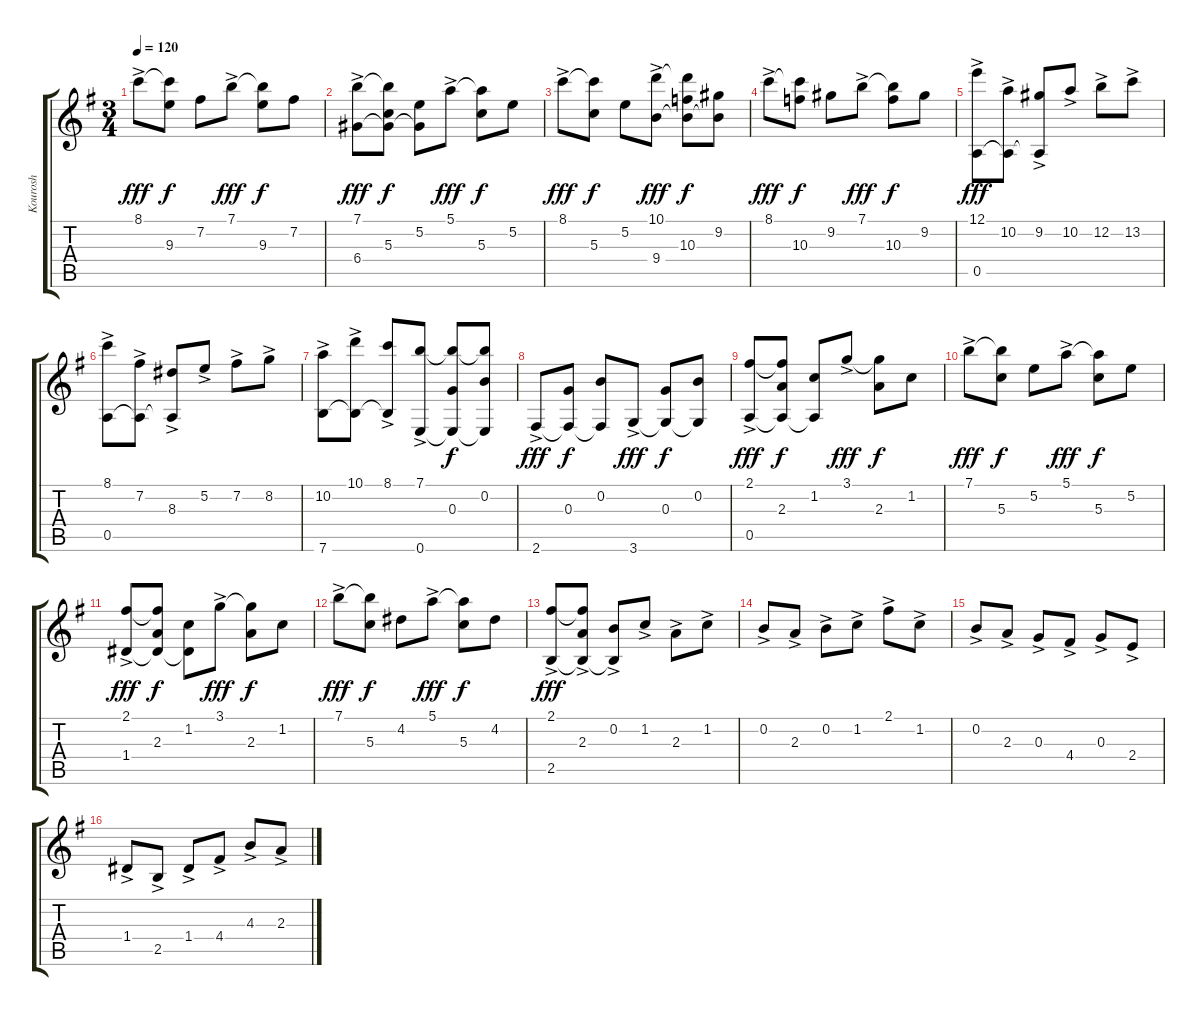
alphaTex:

\track ("Kourosh" "Kourosh") {instrument acousticguitarnylon}
\staff {score tabs}
\tuning (E4 B3 G3 D3 A2 E2) {hide}
\ts (3 4)
\tempo 120
\clef g2
\ks eminor
8.1{ac}.8{dy fff} (8.1{t} 9.3).8{dy f} 7.2.8 7.1{ac}.8{dy fff} (7.1{t} 9.3).8{dy f} 7.2.8 |
(7.1{ac} 6.4{ac}).8{dy fff} (7.1{t} 5.3 6.4{t}).8{dy f} (5.2 6.4{t}).8 5.1{ac}.8{dy fff} (5.1{t} 5.3).8{dy f} 5.2.8 |
8.1{ac}.8{dy fff} (8.1{t} 5.3).8{dy f} 5.2.8 (10.1{ac} 9.4{ac}).8{dy fff} (10.1{t} 10.3 9.4{t}).8{dy f} (9.2 9.4{t}).8 |
8.1{ac}.8{dy fff} (8.1{t} 10.3).8{dy f} 9.2.8 7.1{ac}.8{dy fff} (7.1{t} 10.3).8{dy f} 9.2.8 |
(12.1{ac} 0.5{ac}).8{dy fff} (10.2{ac} 0.5{t}).8 (9.2{ac} 0.5{t}).8 10.2{ac}.8 12.2{ac}.8 13.2{ac}.8 |
(8.1{ac} 0.5{ac}).8 (7.2{ac} 0.5{t}).8 (8.3{ac} 0.5{t}).8 5.2{ac}.8 7.2{ac}.8 8.2{ac}.8 |
(10.2{ac} 7.6{ac}).8 (10.1{ac} 7.6{t}).8 (8.1{ac} 7.6{t}).8 (7.1{ac} 0.6{ac}).8 (7.1{t} 0.3 0.6{t}).8{dy f} (7.1{t} 0.2 0.6{t}).8 |
2.6{ac}.8{dy fff} (0.3 2.6{t}).8{dy f} (0.2 2.6{t}).8 3.6{ac}.8{dy fff} (0.3 3.6{t}).8{dy f} (0.2 3.6{t}).8 |
(2.1{ac} 0.5{ac}).8{dy fff} (2.1{t} 2.3 0.5{t}).8{dy f} (1.2 0.5{t}).8 3.1{ac}.8{dy fff} (3.1{t} 2.3).8{dy f} 1.2.8 |
7.1{ac}.8{dy fff} (7.1{t} 5.3).8{dy f} 5.2.8 5.1{ac}.8{dy fff} (5.1{t} 5.3).8{dy f} 5.2.8 |
(2.1{ac} 1.4{ac}).8{dy fff} (2.1{t} 2.3 1.4{t}).8{dy f} (1.2 1.4{t}).8 3.1{ac}.8{dy fff} (3.1{t} 2.3).8{dy f} 1.2.8 |
7.1{ac}.8{dy fff} (7.1{t} 5.3).8{dy f} 4.2.8 5.1{ac}.8{dy fff} (5.1{t} 5.3).8{dy f} 4.2.8 |
(2.1{ac} 2.5{ac}).8{dy fff} (2.1{t} 2.3{ac} 2.5{t}).8 (0.2{ac} 2.5{t}).8 1.2{ac}.8 2.3{ac}.8 1.2{ac}.8 |
0.2{ac}.8 2.3{ac}.8 0.2{ac}.8 1.2{ac}.8 2.1{ac}.8 1.2{ac}.8 |
0.2{ac}.8 2.3{ac}.8 0.3{ac}.8 4.4{ac}.8 0.3{ac}.8 2.4{ac}.8 |
1.4{ac}.8 2.5{ac}.8 1.4{ac}.8 4.4{ac}.8 4.3{ac}.8 2.3{ac}.8
